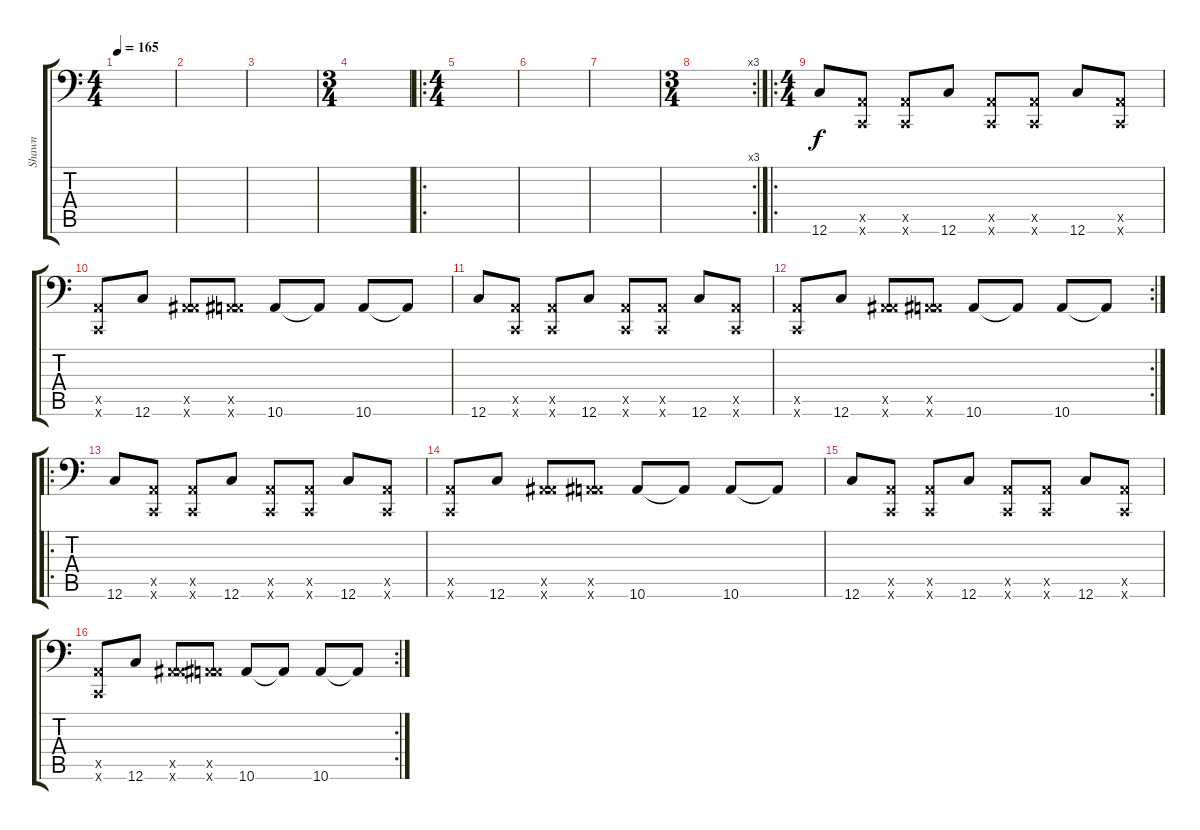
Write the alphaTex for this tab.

\track ("Shawn" "Shawn") {instrument electricbasspick}
\staff {score tabs}
\tuning (D3 A2 F2 C2 A1 C1) {hide}
\ts (4 4)
\tempo 165
\clef f4
\ks c
|
|
|
\ts (3 4)
|
\ro
\ts (4 4)
|
|
|
\rc 3
\ts (3 4)
|
\ro
\ts (4 4)
12.6.8 (0.5{x} 0.6{x}).8 (0.5{x} 0.6{x}).8 12.6.8 (0.5{x} 0.6{x}).8 (0.5{x} 0.6{x}).8 12.6.8 (0.5{x} 0.6{x}).8 |
(0.5{x} 0.6{x}).8 12.6.8 (0.5{x} 10.6{x}).8 (0.5{x} 10.6{x}).8 10.6.8 10.6{t}.8 10.6.8 10.6{t}.8 |
12.6.8 (0.5{x} 0.6{x}).8 (0.5{x} 0.6{x}).8 12.6.8 (0.5{x} 0.6{x}).8 (0.5{x} 0.6{x}).8 12.6.8 (0.5{x} 0.6{x}).8 |
\rc 2
(0.5{x} 0.6{x}).8 12.6.8 (0.5{x} 10.6{x}).8 (0.5{x} 10.6{x}).8 10.6.8 10.6{t}.8 10.6.8 10.6{t}.8 |
\ro
12.6.8 (0.5{x} 0.6{x}).8 (0.5{x} 0.6{x}).8 12.6.8 (0.5{x} 0.6{x}).8 (0.5{x} 0.6{x}).8 12.6.8 (0.5{x} 0.6{x}).8 |
(0.5{x} 0.6{x}).8 12.6.8 (0.5{x} 10.6{x}).8 (0.5{x} 10.6{x}).8 10.6.8 10.6{t}.8 10.6.8 10.6{t}.8 |
12.6.8 (0.5{x} 0.6{x}).8 (0.5{x} 0.6{x}).8 12.6.8 (0.5{x} 0.6{x}).8 (0.5{x} 0.6{x}).8 12.6.8 (0.5{x} 0.6{x}).8 |
\rc 2
(0.5{x} 0.6{x}).8 12.6.8 (0.5{x} 10.6{x}).8 (0.5{x} 10.6{x}).8 10.6.8 10.6{t}.8 10.6.8 10.6{t}.8
